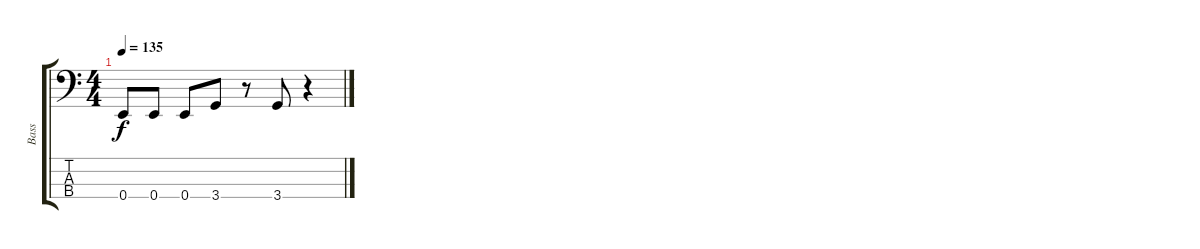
\track ("Bass" "Bass") {instrument electricbassfinger}
\staff {score tabs}
\tuning (G2 D2 A1 E1) {hide}
\ts (4 4)
\tempo 135
\clef f4
\ks c
0.4{t}.8{dy f} 0.4.8 0.4.8 3.4.8 r.8 3.4.8 r.4
